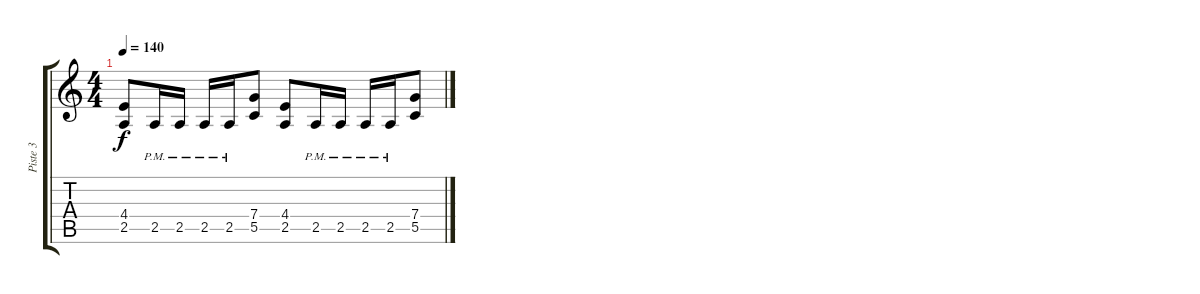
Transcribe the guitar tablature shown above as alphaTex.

\track ("Piste 3" "Piste 3") {instrument distortionguitar}
\staff {score tabs}
\tuning (D4 A3 F3 C3 G2 D2) {hide}
\ts (4 4)
\tempo 140
\clef g2
\ks c
(4.4 2.5).8{dy f} 2.5{pm}.16 2.5{pm}.16 2.5{pm}.16 2.5{pm}.16 (7.4 5.5).8 (4.4 2.5).8 2.5{pm}.16 2.5{pm}.16 2.5{pm}.16 2.5{pm}.16 (7.4 5.5).8
